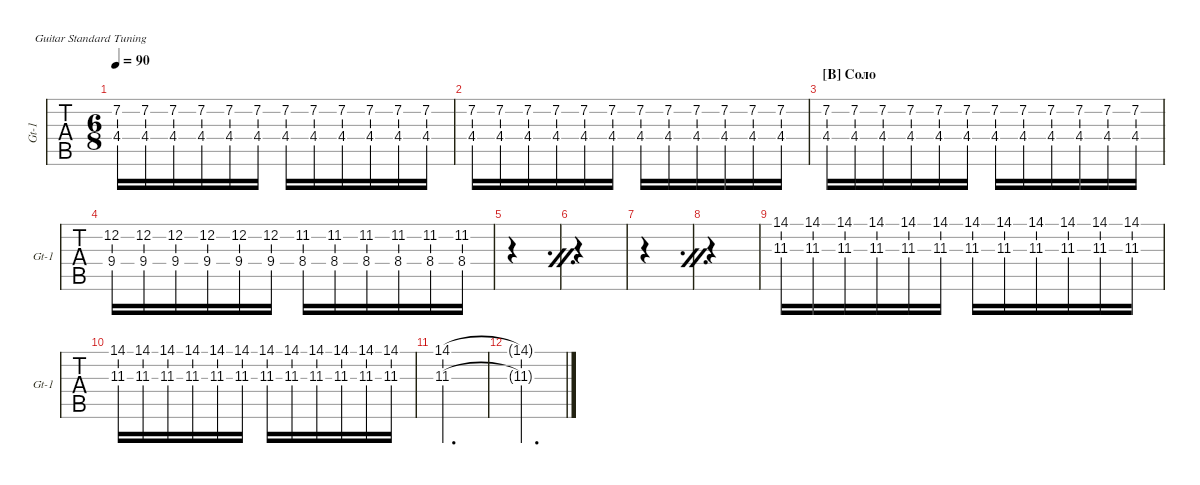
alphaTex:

\defaultSystemsLayout 4
\hideDynamics
\bracketExtendMode groupsimilarinstruments
\singleTrackTrackNamePolicy allsystems
\multiTrackTrackNamePolicy allsystems
\otherSystemsTrackNameOrientation horizontal
\track ("Guitar 1" "Gt-1") {instrument acousticguitarsteel}
\staff {tabs}
\tuning (E4 B3 G3 D3 A2 E2)
\ts (6 8)
\tempo 90
\clef g2
\ks b
(7.2 4.4).16{dy mp} (7.2 4.4).16 (7.2 4.4).16 (7.2 4.4).16 (7.2 4.4).16 (7.2 4.4).16 (7.2 4.4).16 (7.2 4.4).16 (7.2 4.4).16 (7.2 4.4).16 (7.2 4.4).16 (7.2 4.4).16 |
(7.2 4.4).16 (7.2 4.4).16 (7.2 4.4).16 (7.2 4.4).16 (7.2 4.4).16 (7.2 4.4).16 (7.2 4.4).16 (7.2 4.4).16 (7.2 4.4).16 (7.2 4.4).16 (7.2 4.4).16 (7.2 4.4).16 |
\section ("B" "Соло")
(7.2 4.4).16 (7.2 4.4).16 (7.2 4.4).16 (7.2 4.4).16 (7.2 4.4).16 (7.2 4.4).16 (7.2 4.4).16 (7.2 4.4).16 (7.2 4.4).16 (7.2 4.4).16 (7.2 4.4).16 (7.2 4.4).16 |
(12.2 9.4).16 (12.2 9.4).16 (12.2 9.4).16 (12.2 9.4).16 (12.2 9.4).16 (12.2 9.4).16 (11.2 8.4).16 (11.2 8.4).16 (11.2 8.4).16 (11.2 8.4).16 (11.2 8.4).16 (11.2 8.4).16 |
\simile firstofdouble
|
\simile secondofdouble
|
\simile firstofdouble
|
\simile secondofdouble
|
\simile none
(11.3 14.1).16 (11.3 14.1).16 (11.3 14.1).16 (11.3 14.1).16 (11.3 14.1).16 (11.3 14.1).16 (11.3 14.1).16 (11.3 14.1).16 (11.3 14.1).16 (11.3 14.1).16 (11.3 14.1).16 (11.3 14.1).16 |
(11.3 14.1).16 (11.3 14.1).16 (11.3 14.1).16 (11.3 14.1).16 (11.3 14.1).16 (11.3 14.1).16 (11.3 14.1).16 (11.3 14.1).16 (11.3 14.1).16 (11.3 14.1).16 (11.3 14.1).16 (11.3 14.1).16 |
(11.3 14.1).2{d} |
(11.3{t} 14.1{t}).2{d}
